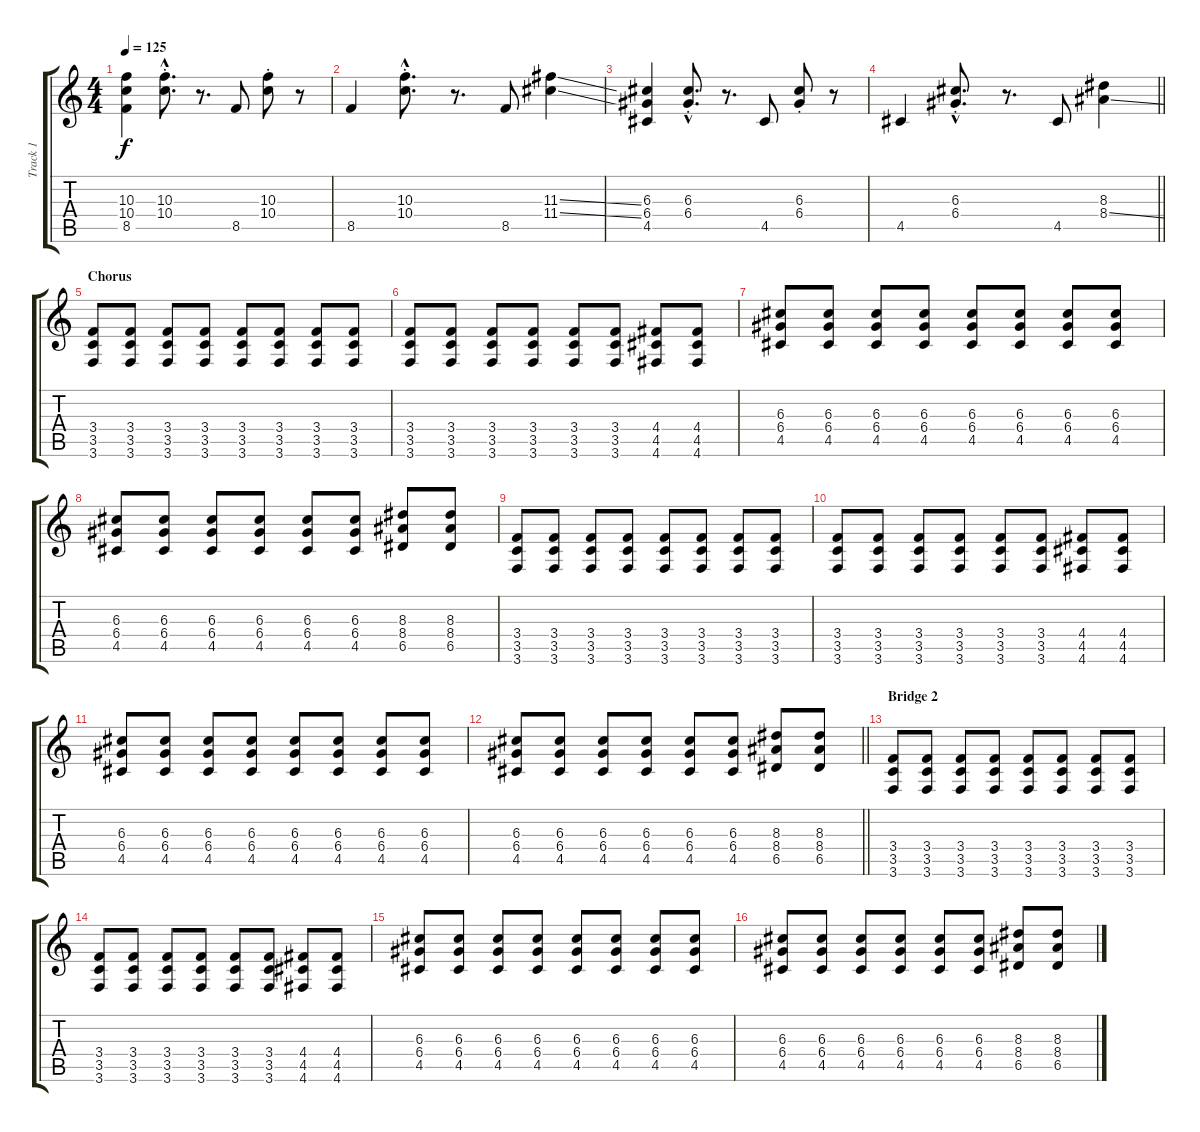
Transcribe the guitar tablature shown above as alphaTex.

\track ("Track 1" "Track 1") {instrument overdrivenguitar}
\staff {score tabs}
\tuning (E4 B3 G3 D3 A2 D2) {hide}
\ts (4 4)
\tempo 125
\clef g2
\ks c
(10.3 10.4 8.5).4{dy f} (10.3{hac st} 10.4{hac st}).8{d} r.8{d} 8.5.8 (10.3{st} 10.4{st}).8 r.8 |
8.5.4 (10.3{hac st} 10.4{hac st}).8{d} r.8{d} 8.5.8 (11.3{ss} 11.4{ss}).4 |
(6.3 6.4 4.5).4 (6.3{hac st} 6.4{hac st}).8{d} r.8{d} 4.5.8 (6.3{st} 6.4{st}).8 r.8 |
\barLineRight lightlight
4.5.4 (6.3{hac st} 6.4{hac st}).8{d} r.8{d} 4.5.8 (8.3 8.4{ss}).4 |
\section ("" "Chorus")
(3.4 3.5 3.6).8{instrument distortionguitar} (3.4 3.5 3.6).8 (3.4 3.5 3.6).8 (3.4 3.5 3.6).8 (3.4 3.5 3.6).8 (3.4 3.5 3.6).8 (3.4 3.5 3.6).8 (3.4 3.5 3.6).8 |
(3.4 3.5 3.6).8 (3.4 3.5 3.6).8 (3.4 3.5 3.6).8 (3.4 3.5 3.6).8 (3.4 3.5 3.6).8 (3.4 3.5 3.6).8 (4.4 4.5 4.6).8 (4.4 4.5 4.6).8 |
(6.3 6.4 4.5).8 (6.3 6.4 4.5).8 (6.3 6.4 4.5).8 (6.3 6.4 4.5).8 (6.3 6.4 4.5).8 (6.3 6.4 4.5).8 (6.3 6.4 4.5).8 (6.3 6.4 4.5).8 |
(6.3 6.4 4.5).8 (6.3 6.4 4.5).8 (6.3 6.4 4.5).8 (6.3 6.4 4.5).8 (6.3 6.4 4.5).8 (6.3 6.4 4.5).8 (8.3 8.4 6.5).8 (8.3 8.4 6.5).8 |
(3.4 3.5 3.6).8{instrument distortionguitar} (3.4 3.5 3.6).8 (3.4 3.5 3.6).8 (3.4 3.5 3.6).8 (3.4 3.5 3.6).8 (3.4 3.5 3.6).8 (3.4 3.5 3.6).8 (3.4 3.5 3.6).8 |
(3.4 3.5 3.6).8 (3.4 3.5 3.6).8 (3.4 3.5 3.6).8 (3.4 3.5 3.6).8 (3.4 3.5 3.6).8 (3.4 3.5 3.6).8 (4.4 4.5 4.6).8 (4.4 4.5 4.6).8 |
(6.3 6.4 4.5).8 (6.3 6.4 4.5).8 (6.3 6.4 4.5).8 (6.3 6.4 4.5).8 (6.3 6.4 4.5).8 (6.3 6.4 4.5).8 (6.3 6.4 4.5).8 (6.3 6.4 4.5).8 |
\barLineRight lightlight
(6.3 6.4 4.5).8 (6.3 6.4 4.5).8 (6.3 6.4 4.5).8 (6.3 6.4 4.5).8 (6.3 6.4 4.5).8 (6.3 6.4 4.5).8 (8.3 8.4 6.5).8 (8.3 8.4 6.5).8 |
\section ("" "Bridge 2")
(3.4 3.5 3.6).8{instrument distortionguitar} (3.4 3.5 3.6).8 (3.4 3.5 3.6).8 (3.4 3.5 3.6).8 (3.4 3.5 3.6).8 (3.4 3.5 3.6).8 (3.4 3.5 3.6).8 (3.4 3.5 3.6).8 |
(3.4 3.5 3.6).8 (3.4 3.5 3.6).8 (3.4 3.5 3.6).8 (3.4 3.5 3.6).8 (3.4 3.5 3.6).8 (3.4 3.5 3.6).8 (4.4 4.5 4.6).8 (4.4 4.5 4.6).8 |
(6.3 6.4 4.5).8 (6.3 6.4 4.5).8 (6.3 6.4 4.5).8 (6.3 6.4 4.5).8 (6.3 6.4 4.5).8 (6.3 6.4 4.5).8 (6.3 6.4 4.5).8 (6.3 6.4 4.5).8 |
(6.3 6.4 4.5).8 (6.3 6.4 4.5).8 (6.3 6.4 4.5).8 (6.3 6.4 4.5).8 (6.3 6.4 4.5).8 (6.3 6.4 4.5).8 (8.3 8.4 6.5).8 (8.3 8.4 6.5).8
